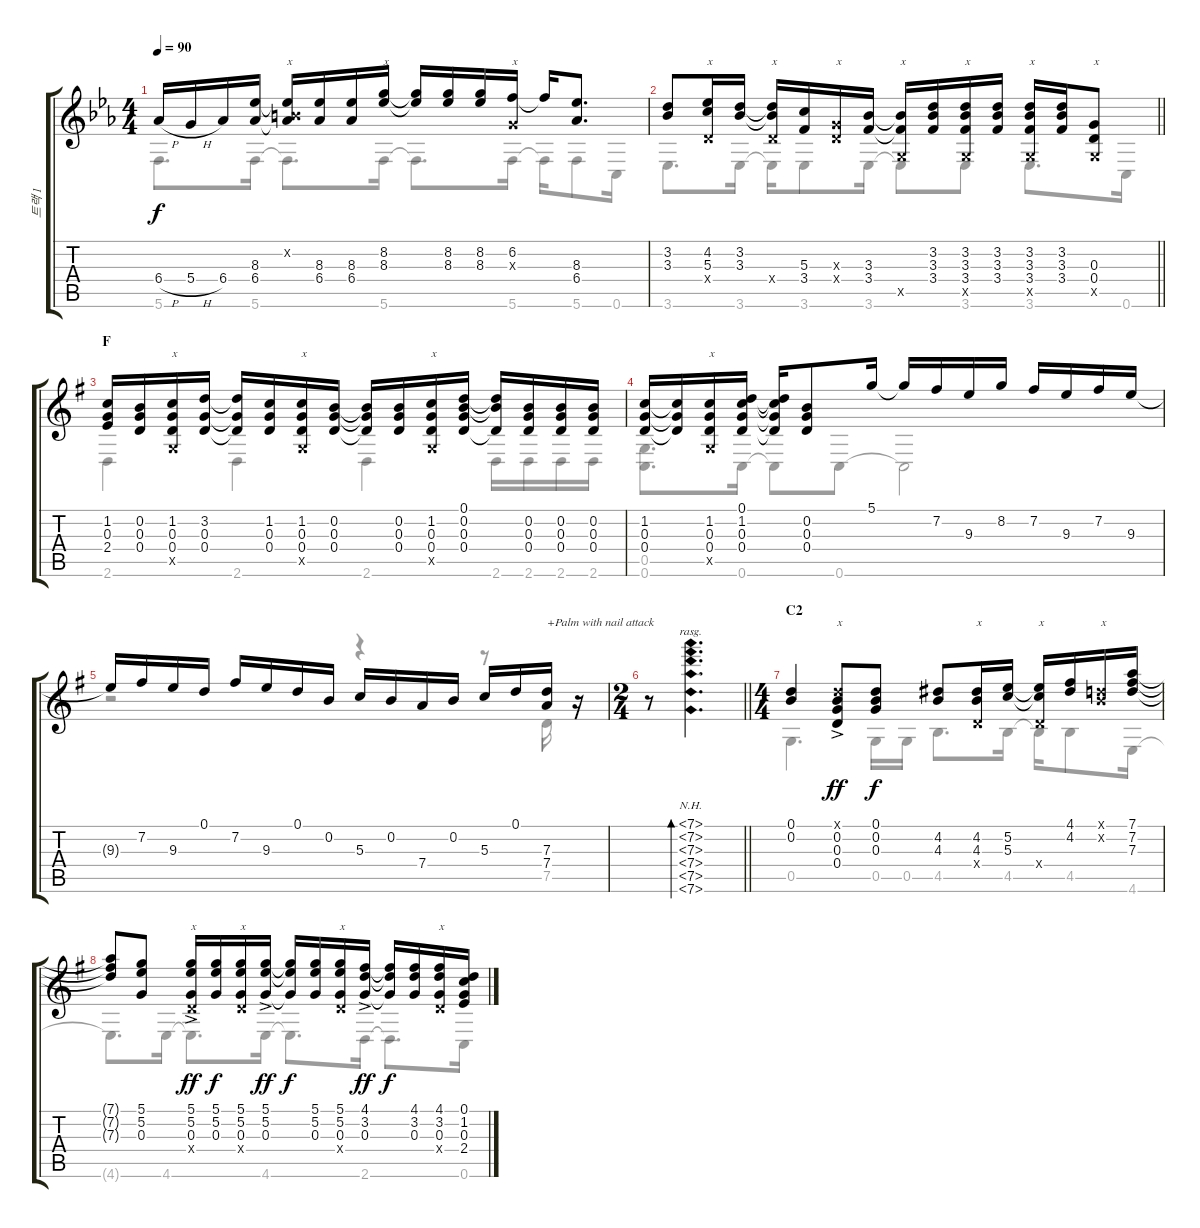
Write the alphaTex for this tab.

\track ("트랙 1" "트랙 1") {instrument acousticguitarsteel}
\staff {score tabs}
\tuning (D4 B3 G3 D3 G2 C2) {hide}
\voice
\ts (4 4)
\tempo 90
\clef g2
\ks eb
6.4{h}.16{dy f} 5.4{h}.16 6.4.16 (8.3 6.4).16 (0.2{x} 8.3{t} 6.4{t}).16{txt "x"} (8.3 6.4).16 (8.3 6.4).16 (8.2 8.3).16{txt "x"} (8.2{t} 8.3{t}).16 (8.2 8.3).16 (8.2 8.3).16 (6.2 0.3{x}).16{txt "x"} 6.2{t}.16 (8.3 6.4).8{d} |
\barLineRight lightlight
(3.2 3.3).8 (4.2 5.3 0.4{x}).16{txt "x"} (3.2 3.3).16 (3.2{t} 3.3{t} 0.4{x}).16{txt "x"} (5.3 3.4).16 (0.3{x} 0.4{x}).16{txt "x"} (3.3 3.4).16 (3.3{t} 3.4{t} 0.5{x}).16{txt "x"} (3.2 3.3 3.4).16 (3.2 3.3 3.4 0.5{x}).16{txt "x"} (3.2 3.3 3.4).16 (3.2 3.3 3.4 0.5{x}).16{txt "x"} (3.2 3.3 3.4).16 (0.3 0.4 0.5{x}).8{txt "x"} |
\section ("" "F")
\ks g
(1.2 0.3 2.4).16 (0.2 0.3 0.4).16 (1.2 0.3 0.4 0.5{x}).16{txt "x"} (3.2 0.3 0.4).16 (3.2{t} 0.3{t} 0.4{t}).16 (1.2 0.3 0.4).16 (1.2 0.3 0.4 0.5{x}).16{txt "x"} (0.2 0.3 0.4).16 (0.2{t} 0.3{t} 0.4{t}).16 (0.2 0.3 0.4).16 (1.2 0.3 0.4 0.5{x}).16{txt "x"} (0.1 0.2 0.3 0.4).16 (0.1{t} 0.2{t} 0.4{t}).16 (0.2 0.3 0.4).16 (0.2 0.3 0.4).16 (0.2 0.3 0.4).16 |
(1.2 0.3 0.4).16 (1.2{t} 0.3{t} 0.4{t}).16 (1.2 0.3 0.4 0.5{x}).16{txt "x"} (0.1 1.2 0.3 0.4).16 (0.1{t} 1.2{t} 0.3{t} 0.4{t}).16 (0.2 0.3 0.4).8 5.1.16 5.1{t}.16 7.2.16 9.3.16 8.2.16 7.2.16 9.3.16 7.2.16 9.3.16 |
9.3{t}.16 7.2.16 9.3.16 0.1.16 7.2.16 9.3.16 0.1.16 0.2.16 5.3.16 0.2.16 7.4.16 0.2.16 5.3.16 0.1.16 (7.3 7.4).16{txt "+Palm with nail attack"} r.16 |
\ts (2 4)
\barLineRight lightlight
r.8 (7.1{nh} 7.2{nh} 7.3{nh} 7.4{nh} 7.5{nh} 7.6{nh}).4{d bd 120 rasg ii} |
\ts (4 4)
\section ("" "C2")
(0.1 0.2).4 (0.1{ac x} 0.2{ac} 0.3{ac} 0.4{ac}).8{txt "x" dy ff} (0.1 0.2 0.3).8{dy f} (4.2 4.3).8 (4.2 4.3 0.4{x}).16{txt "x"} (5.2 5.3).16 (5.2{t} 5.3{t} 0.4{x}).16{txt "x"} (4.1 4.2).16 (0.1{x} 0.2{x}).16{txt "x"} (7.1 7.2 7.3).16 |
(7.1{t} 7.2{t} 7.3{t}).8 (5.1 5.2 0.3).8 (5.1{ac} 5.2{ac} 0.3{ac} 0.4{x}).16{txt "x" dy ff} (5.1 5.2 0.3).16{dy f} (5.1 5.2 0.3 0.4{x}).16{txt "x"} (5.1{ac} 5.2{ac} 0.3{ac}).16{dy ff} (5.1{t} 5.2{t} 0.3{t}).16{dy f} (5.1 5.2 0.3).16 (5.1 5.2 0.3 0.4{x}).16{txt "x"} (4.1{ac} 3.2{ac} 0.3{ac}).16{dy ff} (4.1{t} 3.2{t} 0.3{t}).16{dy f} (4.1 3.2 0.3).16 (4.1 3.2 0.3 0.4{x}).16{txt "x"} (0.1 1.2 0.3 2.4).16
\voice
\clef g2
\ottava regular
\simile none
\ks eb
5.6.8{d dy f} 5.6.16 5.6{t}.8{d} 5.6.16 5.6{t}.8{d} 5.6.16 5.6{t}.16 5.6.8 0.6.16 |
\barLineRight lightlight
3.6.8{d} 3.6.16 3.6{t}.16 3.6.8 3.6.16 3.6{t}.8 3.6.8 3.6.8{d} 0.6.16 |
\ks g
2.6.4 2.6.4 2.6.4 2.6.16 2.6.16 2.6.16 2.6.16 |
(0.5 0.6).8{d} 0.6.16 0.6{t}.8 0.6.8 0.6{t}.2 |
r.2 r.4 r.8 7.5.16 r.16 |
\barLineRight lightlight
|
0.5.4{d} 0.5.16 0.5.16 4.5.8{d} 4.5.16 4.5{t}.16 4.5.8 4.6.16 |
4.6{t}.8{d} 4.6.16 4.6{t}.8{d} 4.6.16 4.6{t}.8{d} 2.6.16 2.6{t}.8{d} 0.6.16
